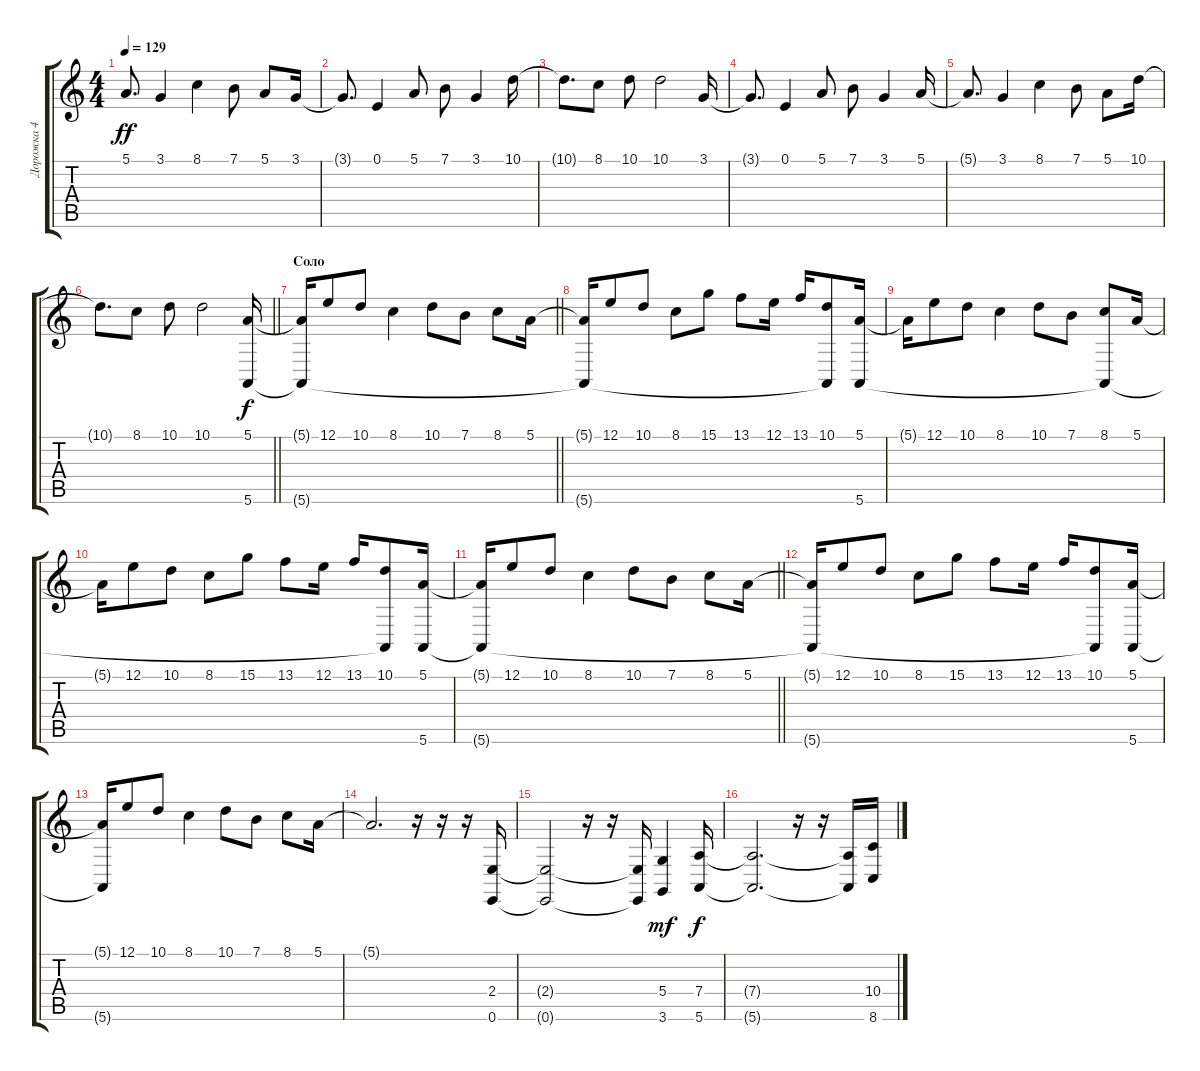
\track ("Дорожка 4" "Дорожка 4") {instrument lead5charang}
\staff {score tabs}
\tuning (E4 B3 G3 D3 A2 E2) {hide}
\ts (4 4)
\tempo 129
\clef g2
\ks c
5.1{t}.8{d dy ff} 3.1.4 8.1.4 7.1.8 5.1.8 3.1.16 |
3.1{t}.8{d instrument lead5charang} 0.1.4 5.1.8 7.1.8 3.1.4 10.1.16 |
10.1{t}.8{d} 8.1.8 10.1.8 10.1.2 3.1.16 |
3.1{t}.8{d instrument lead5charang} 0.1.4 5.1.8 7.1.8 3.1.4 5.1.16 |
5.1{t}.8{d} 3.1.4 8.1.4 7.1.8 5.1.8 10.1.16 |
\barLineRight lightlight
10.1{t}.8{d} 8.1.8 10.1.8 10.1.2 (5.1 5.6).16{dy f} |
\section ("" "Соло")
\barLineRight lightlight
(5.1{t} 5.6{t}).16 12.1.8 10.1.8 8.1.4 10.1.8 7.1.8 8.1.8 5.1.16 |
\section ("" "")
(5.1{t} 5.6{t}).16 12.1.8 10.1.8 8.1.8 15.1.8 13.1.8 12.1.16 13.1.16 (10.1 5.6{t}).8 (5.1 5.6).16 |
5.1{t}.16 12.1.8 10.1.8 8.1.4 10.1.8 7.1.8 (8.1 5.6{t}).8 5.1.16 |
5.1{t}.16 12.1.8 10.1.8 8.1.8 15.1.8 13.1.8 12.1.16 13.1.16 (10.1 5.6{t}).8 (5.1 5.6).16 |
\barLineRight lightlight
(5.1{t} 5.6{t}).16 12.1.8 10.1.8 8.1.4 10.1.8 7.1.8 8.1.8 5.1.16 |
(5.1{t} 5.6{t}).16 12.1.8 10.1.8 8.1.8 15.1.8 13.1.8 12.1.16 13.1.16 (10.1 5.6{t}).8 (5.1 5.6).16 |
(5.1{t} 5.6{t}).16 12.1.8 10.1.8 8.1.4 10.1.8 7.1.8 8.1.8 5.1.16 |
5.1{t}.2{d} r.16 r.16 r.16 (2.4 0.6).16 |
(2.4{t} 0.6{t}).2{instrument lead5charang} r.16 r.16 (2.4{t} 0.6{t}).16 (5.4 3.6).4{dy mf} (7.4 5.6).16{dy f} |
(7.4{t} 5.6{t}).2{d} r.16 r.16 (7.4{t} 5.6{t}).16 (10.4 8.6).16
